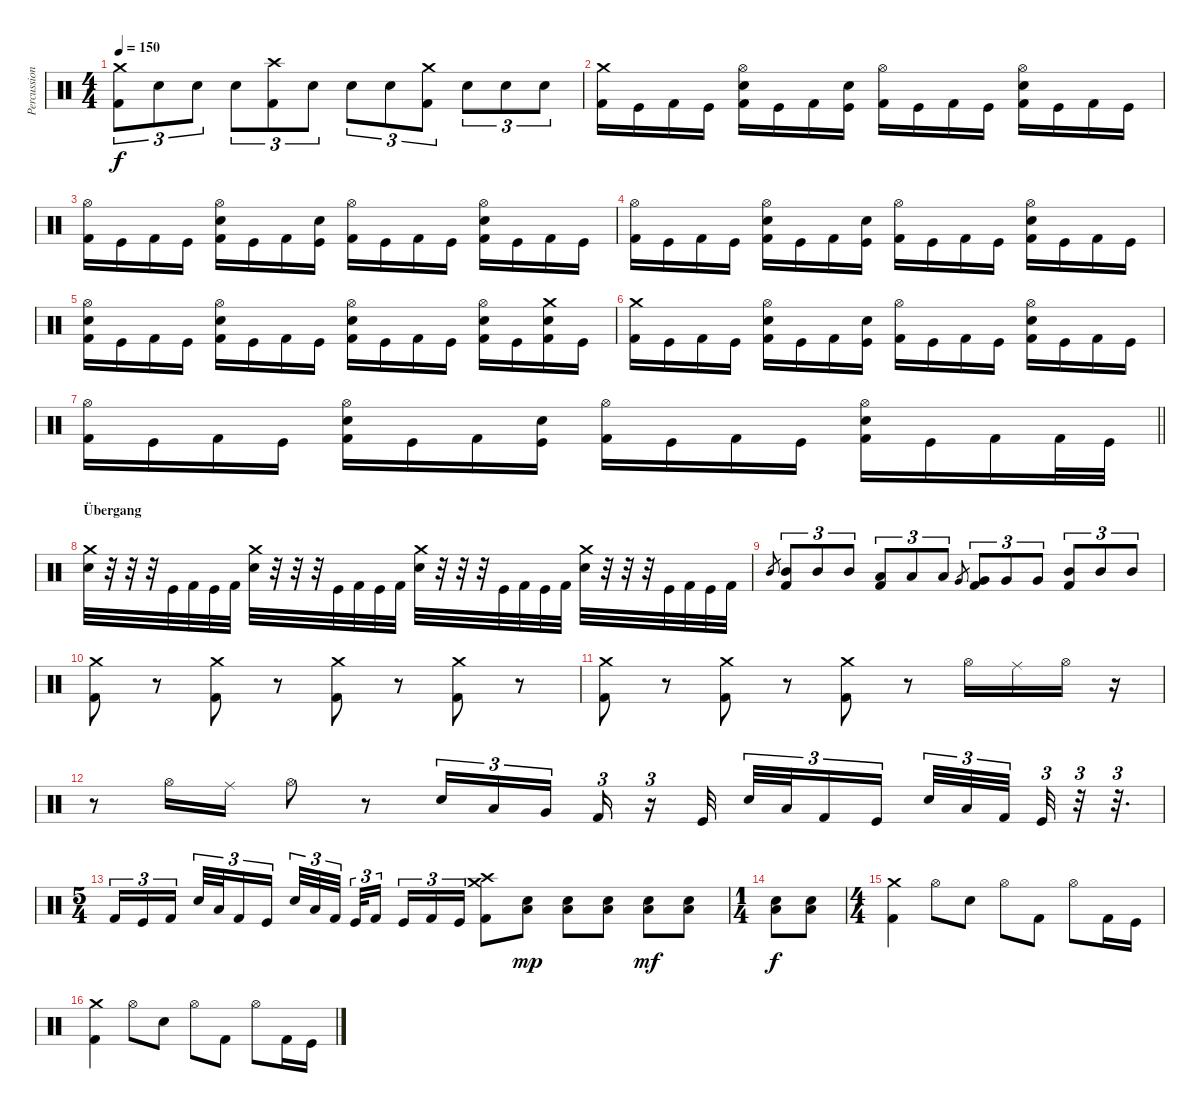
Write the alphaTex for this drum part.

\track ("Percussion" "Percussion") {instrument percussion}
\staff
\articulation defaults
\ts (4 4)
\tempo 150
\clef neutral
\ks c
("Crash medium (hit)" "Kick (hit) 2").8{tu (3 2) dy f} "Snare (hit) 2".8{tu (3 2)} "Snare (hit) 2".8{tu (3 2)} "Snare (hit) 2".8{tu (3 2)} ("Crash high (hit)" "Kick (hit) 2").8{tu (3 2)} "Snare (hit) 2".8{tu (3 2)} "Snare (hit) 2".8{tu (3 2)} "Snare (hit) 2".8{tu (3 2)} ("Crash medium (hit)" "Kick (hit) 2").8{tu (3 2)} "Snare (hit) 2".8{tu (3 2)} "Snare (hit) 2".8{tu (3 2)} "Snare (hit) 2".8{tu (3 2)} |
("Crash medium (hit)" "Kick (hit) 2").16 "Kick (hit)".16 "Kick (hit) 2".16 "Kick (hit)".16 ("Hi-Hat (open)" "Snare (hit) 2" "Kick (hit) 2").16 "Kick (hit)".16 "Kick (hit) 2".16 ("Snare (hit) 2" "Kick (hit)").16 ("Hi-Hat (open)" "Kick (hit) 2").16 "Kick (hit)".16 "Kick (hit) 2".16 "Kick (hit)".16 ("Hi-Hat (open)" "Snare (hit) 2" "Kick (hit) 2").16 "Kick (hit)".16 "Kick (hit) 2".16 "Kick (hit)".16 |
("Hi-Hat (open)" "Kick (hit) 2").16 "Kick (hit)".16 "Kick (hit) 2".16 "Kick (hit)".16 ("Hi-Hat (open)" "Snare (hit) 2" "Kick (hit) 2").16 "Kick (hit)".16 "Kick (hit) 2".16 ("Snare (hit) 2" "Kick (hit)").16 ("Hi-Hat (open)" "Kick (hit) 2").16 "Kick (hit)".16 "Kick (hit) 2".16 "Kick (hit)".16 ("Hi-Hat (open)" "Snare (hit) 2" "Kick (hit) 2").16 "Kick (hit)".16 "Kick (hit) 2".16 "Kick (hit)".16 |
("Hi-Hat (open)" "Kick (hit) 2").16 "Kick (hit)".16 "Kick (hit) 2".16 "Kick (hit)".16 ("Hi-Hat (open)" "Snare (hit) 2" "Kick (hit) 2").16 "Kick (hit)".16 "Kick (hit) 2".16 ("Snare (hit) 2" "Kick (hit)").16 ("Hi-Hat (open)" "Kick (hit) 2").16 "Kick (hit)".16 "Kick (hit) 2".16 "Kick (hit)".16 ("Hi-Hat (open)" "Snare (hit) 2" "Kick (hit) 2").16 "Kick (hit)".16 "Kick (hit) 2".16 "Kick (hit)".16 |
("Hi-Hat (open)" "Snare (hit) 2" "Kick (hit) 2").16 "Kick (hit)".16 "Kick (hit) 2".16 "Kick (hit)".16 ("Hi-Hat (open)" "Snare (hit) 2" "Kick (hit) 2").16 "Kick (hit)".16 "Kick (hit) 2".16 "Kick (hit)".16 ("Hi-Hat (open)" "Snare (hit) 2" "Kick (hit) 2").16 "Kick (hit)".16 "Kick (hit) 2".16 "Kick (hit)".16 ("Hi-Hat (open)" "Snare (hit) 2" "Kick (hit) 2").16 "Kick (hit)".16 ("Crash medium (hit)" "Snare (hit) 2" "Kick (hit) 2").16 "Kick (hit)".16 |
("Crash medium (hit)" "Kick (hit) 2").16 "Kick (hit)".16 "Kick (hit) 2".16 "Kick (hit)".16 ("Hi-Hat (open)" "Snare (hit) 2" "Kick (hit) 2").16 "Kick (hit)".16 "Kick (hit) 2".16 ("Snare (hit) 2" "Kick (hit)").16 ("Hi-Hat (open)" "Kick (hit) 2").16 "Kick (hit)".16 "Kick (hit) 2".16 "Kick (hit)".16 ("Hi-Hat (open)" "Snare (hit) 2" "Kick (hit) 2").16 "Kick (hit)".16 "Kick (hit) 2".16 "Kick (hit)".16 |
\barLineRight lightlight
("Hi-Hat (open)" "Kick (hit) 2").16 "Kick (hit)".16 "Kick (hit) 2".16 "Kick (hit)".16 ("Hi-Hat (open)" "Snare (hit) 2" "Kick (hit) 2").16 "Kick (hit)".16 "Kick (hit) 2".16 ("Snare (hit) 2" "Kick (hit)").16 ("Hi-Hat (open)" "Kick (hit) 2").16 "Kick (hit)".16 "Kick (hit) 2".16 "Kick (hit)".16 ("Hi-Hat (open)" "Snare (hit) 2" "Kick (hit) 2").16 "Kick (hit)".16 "Kick (hit) 2".16 "Kick (hit) 2".32 "Kick (hit)".32 |
\section ("" "Übergang")
("Crash medium (hit)" "Snare (hit) 2").32 r.32 r.32 r.32 "Kick (hit)".32 "Kick (hit) 2".32 "Kick (hit)".32 "Kick (hit) 2".32 ("Crash medium (hit)" "Snare (hit) 2").32 r.32 r.32 r.32 "Kick (hit)".32 "Kick (hit) 2".32 "Kick (hit)".32 "Kick (hit) 2".32 ("Crash medium (hit)" "Snare (hit) 2").32 r.32 r.32 r.32 "Kick (hit)".32 "Kick (hit) 2".32 "Kick (hit)".32 "Kick (hit) 2".32 ("Crash medium (hit)" "Snare (hit) 2").32 r.32 r.32 r.32 "Kick (hit)".32 "Kick (hit) 2".32 "Kick (hit)".32 "Kick (hit) 2".32 |
"Mid Tom (hit)".8{gr} ("Mid Tom (hit)" "Kick (hit) 2").8{tu (3 2)} "Mid Tom (hit)".8{tu (3 2)} "Mid Tom (hit)".8{tu (3 2)} ("Low Tom (hit)" "Kick (hit) 2").8{tu (3 2)} "Low Tom (hit)".8{tu (3 2)} "Low Tom (hit)".8{tu (3 2)} "Very Low Tom (hit)".8{gr} ("Very Low Tom (hit)" "Kick (hit) 2").8{tu (3 2)} "Very Low Tom (hit)".8{tu (3 2)} "Very Low Tom (hit)".8{tu (3 2)} ("Mid Tom (hit)" "Kick (hit) 2").8{tu (3 2)} "Mid Tom (hit)".8{tu (3 2)} "Mid Tom (hit)".8{tu (3 2)} |
("Crash medium (hit)" "Kick (hit) 2").8 r.8 ("Crash medium (hit)" "Kick (hit) 2").8 r.8 ("Crash medium (hit)" "Kick (hit) 2").8 r.8 ("Crash medium (hit)" "Kick (hit) 2").8 r.8 |
("Crash medium (hit)" "Kick (hit) 2").8 r.8 ("Crash medium (hit)" "Kick (hit) 2").8 r.8 ("Crash medium (hit)" "Kick (hit) 2").8 r.8 "Hi-Hat (open)".16 "Ride (middle)".16 "Hi-Hat (open)".16 r.16 |
r.8 "Hi-Hat (open)".16 "Ride (middle)".16 "Hi-Hat (open)".8 r.8 "Snare (hit) 2".16{tu (3 2)} "Low Tom (hit)".16{tu (3 2)} "Very Low Tom (hit)".16{tu (3 2) beam splitsecondary} "Kick (hit) 2".16{tu (3 2)} r.16{tu (3 2)} "Kick (hit)".32 "Snare (hit) 2".32{tu (3 2)} "Low Tom (hit)".32{tu (3 2)} "Kick (hit) 2".16{tu (3 2)} "Kick (hit)".16{tu (3 2) beam splitsecondary} "Snare (hit) 2".32{tu (3 2)} "Low Tom (hit)".32{tu (3 2)} "Kick (hit) 2".32{tu (3 2) beam splitsecondary} "Kick (hit)".32{tu (3 2)} r.32{tu (3 2)} r.32{d tu (3 2)} |
\ts (5 4)
"Kick (hit) 2".16{tu (3 2)} "Kick (hit)".16{tu (3 2)} "Kick (hit) 2".16{tu (3 2) beam splitsecondary} "Snare (hit) 2".32{tu (3 2)} "Low Tom (hit)".32{tu (3 2)} "Kick (hit) 2".16{tu (3 2)} "Kick (hit)".16{tu (3 2)} "Snare (hit) 2".32{tu (3 2)} "Low Tom (hit)".32{tu (3 2)} "Kick (hit) 2".32{tu (3 2) beam splitsecondary} "Kick (hit)".32{tu (3 2)} "Kick (hit) 2".16{tu (3 2) beam splitsecondary} "Kick (hit)".16{tu (3 2)} "Kick (hit) 2".16{tu (3 2)} "Kick (hit)".16{tu (3 2)} ("Crash high (hit)" "Crash medium (hit)" "Kick (hit) 2").8 ("Low Floor Tom (hit)" "Snare (hit) 2").8{dy mp} ("Low Floor Tom (hit)" "Snare (hit) 2").8 ("Low Floor Tom (hit)" "Snare (hit) 2").8 ("Low Floor Tom (hit)" "Snare (hit) 2").8{dy mf} ("Low Floor Tom (hit)" "Snare (hit) 2").8 |
\ts (1 4)
("Low Floor Tom (hit)" "Snare (hit) 2").8{dy f} ("Low Floor Tom (hit)" "Snare (hit) 2").8 |
\ts (4 4)
("Crash medium (hit)" "Kick (hit) 2").4 "Hi-Hat (open)".8 "Snare (hit) 2".8 "Hi-Hat (open)".8 "Kick (hit) 2".8 "Hi-Hat (open)".8 "Kick (hit) 2".16 "Kick (hit)".16 |
("Crash medium (hit)" "Kick (hit) 2").4 "Hi-Hat (open)".8 "Snare (hit) 2".8 "Hi-Hat (open)".8 "Kick (hit) 2".8 "Hi-Hat (open)".8 "Kick (hit) 2".16 "Kick (hit)".16
